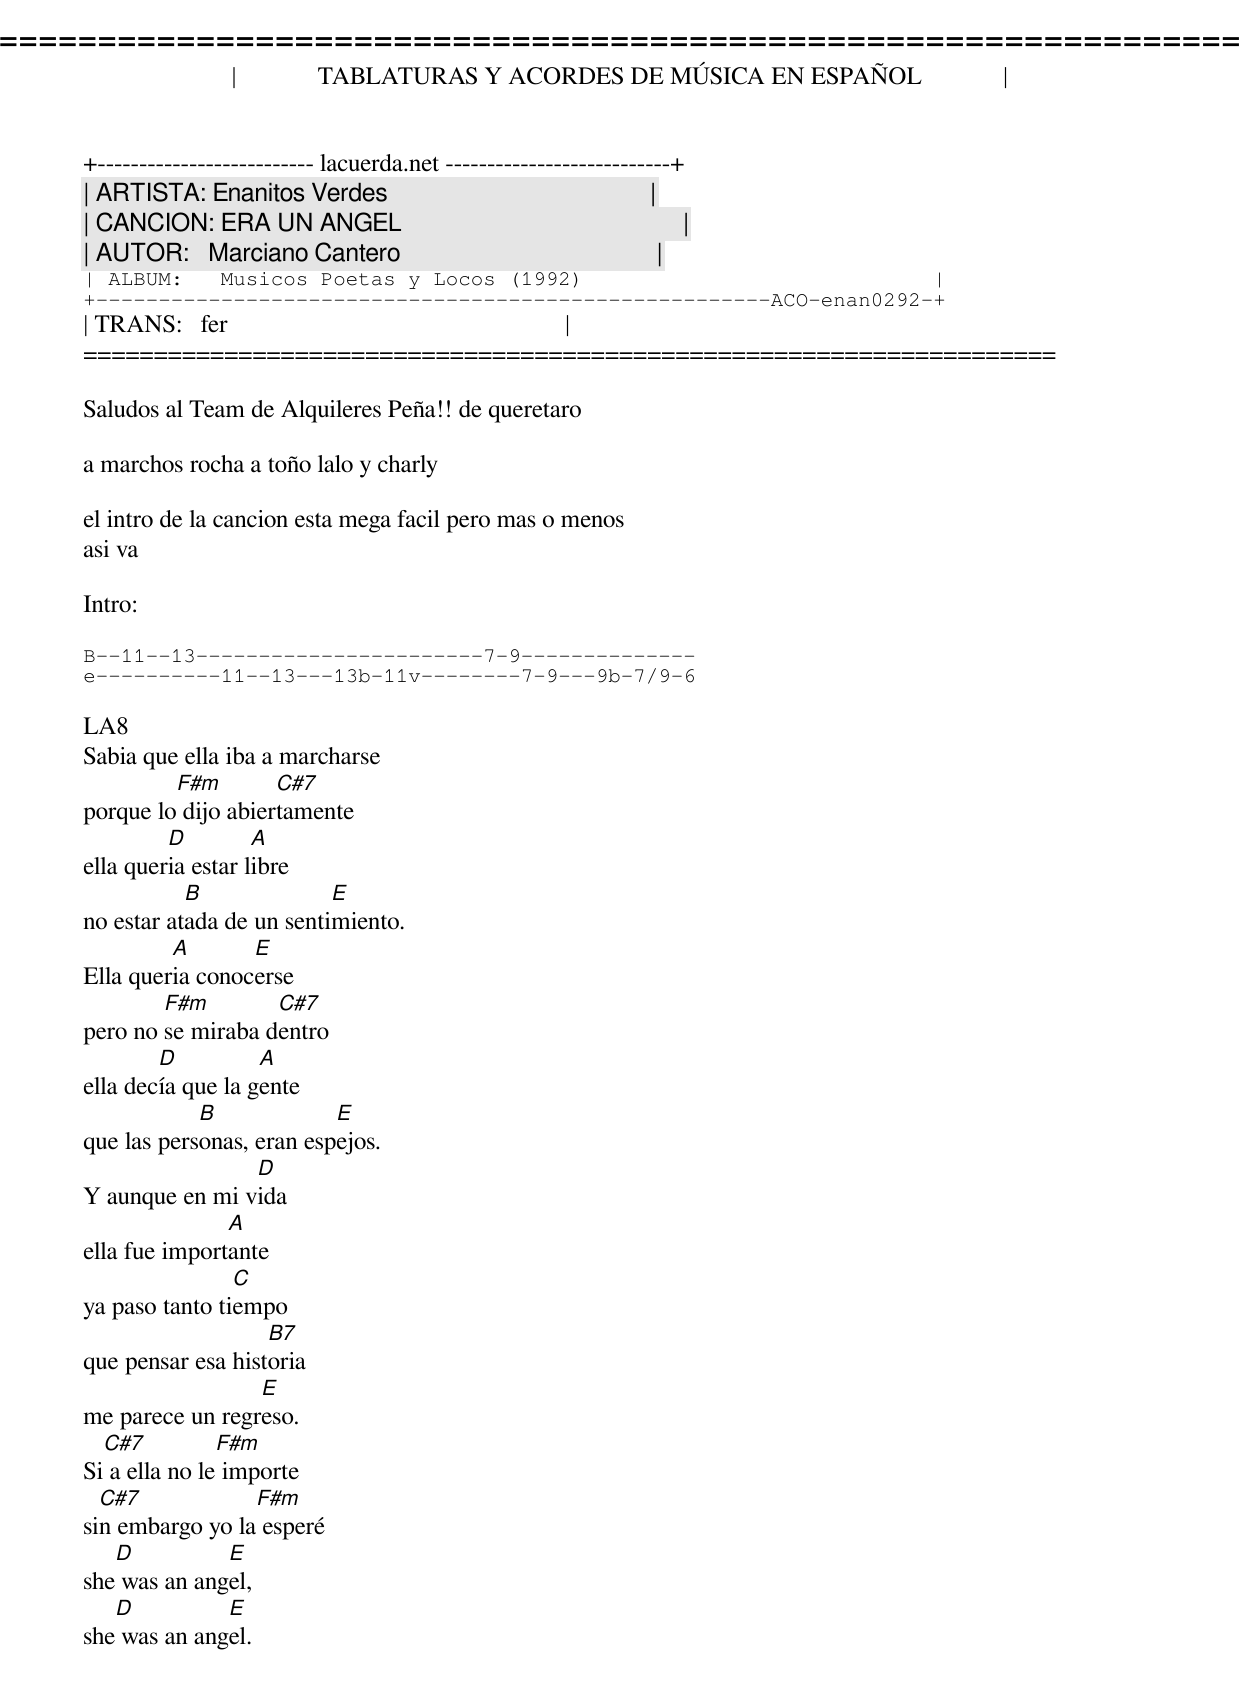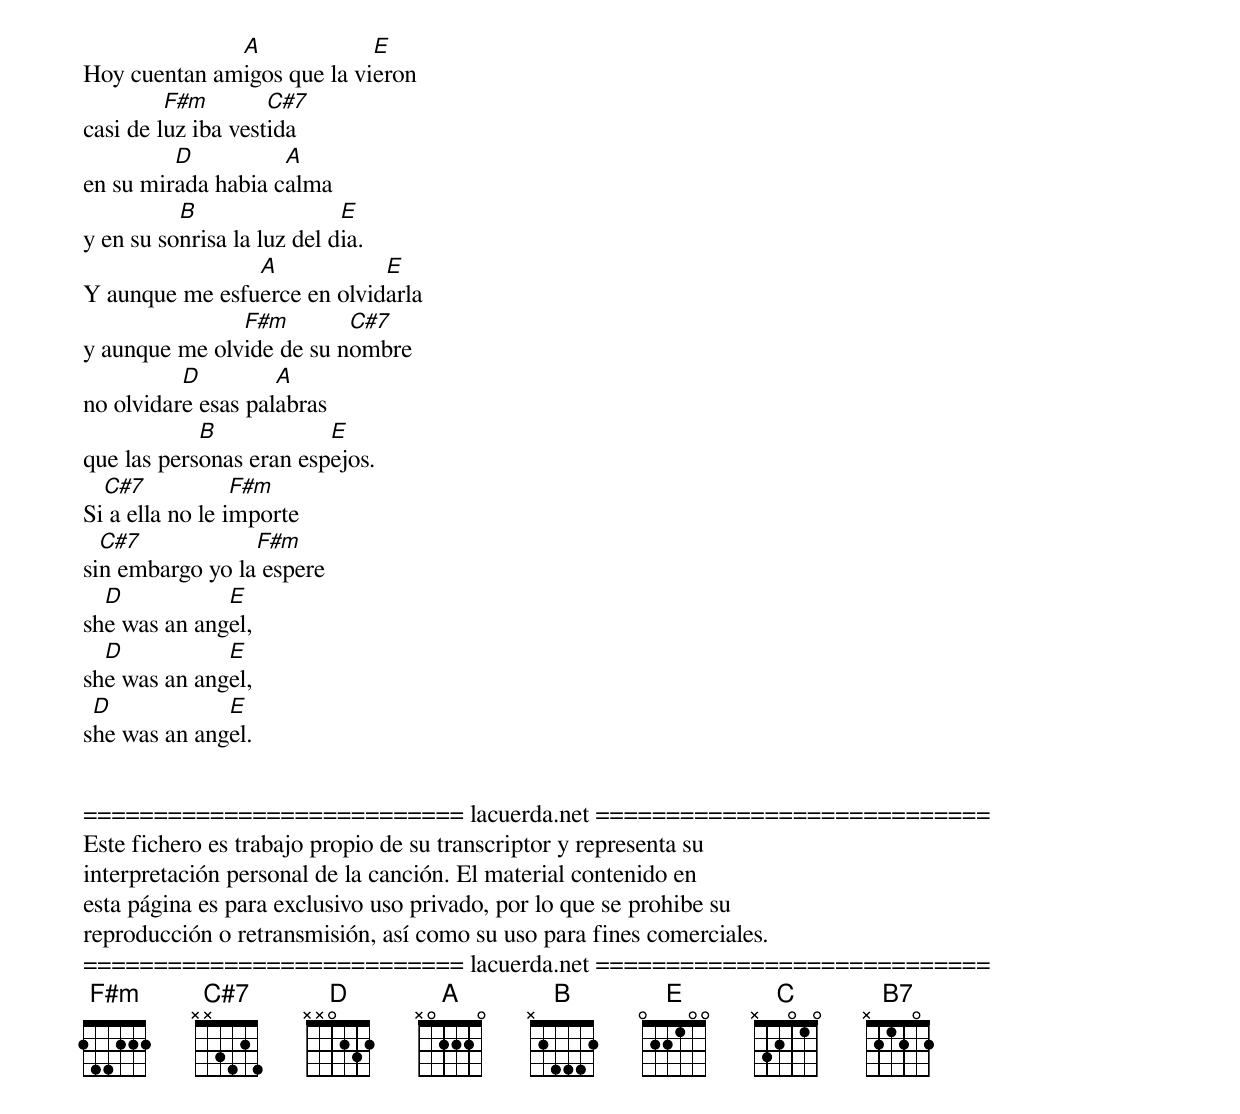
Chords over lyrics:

=====================================================================
|             TABLATURAS Y ACORDES DE MÚSICA EN ESPAÑOL             |
+-------------------------- lacuerda.net ---------------------------+
| ARTISTA: Enanitos Verdes                                          |
| CANCION: ERA UN ANGEL                                             |
| AUTOR:   Marciano Cantero                                         |
| ALBUM:   Musicos Poetas y Locos (1992)                            |
+------------------------------------------------------ACO-enan0292-+
| TRANS:   fer                                                      |
=====================================================================

Saludos al Team de Alquileres Peña!! de queretaro

a marchos rocha a toño lalo y charly

el intro de la cancion esta mega facil pero mas o menos
asi va

Intro:

B--11--13-----------------------7-9--------------
e----------11--13---13b-11v--------7-9---9b-7/9-6

LA8
Sabia que ella iba a marcharse
         F#m        C#7
porque lo dijo abiertamente
         D         A
ella queria estar libre
           B              E
no estar atada de un sentimiento.
         A       E
Ella queria conocerse
        F#m        C#7
pero no se miraba dentro
        D          A
ella decía que la gente
            B             E
que las personas, eran espejos.
                D
Y aunque en mi vida
               A
ella fue importante
                C
ya paso tanto tiempo
                   B7
que pensar esa historia
                 E
me parece un regreso.
  C#7          F#m
Si a ella no le importe
  C#7            F#m
sin embargo yo la esperé
   D          E
she was an angel,
   D          E
she was an angel.

              A             E
Hoy cuentan amigos que la vieron
         F#m        C#7
casi de luz iba vestida
         D          A
en su mirada habia calma
          B                 E
y en su sonrisa la luz del dia.
                A            E
Y aunque me esfuerce en olvidarla
               F#m        C#7
y aunque me olvide de su nombre
          D         A
no olvidare esas palabras
            B            E
que las personas eran espejos.
  C#7            F#m
Si a ella no le importe
  C#7            F#m
sin embargo yo la espere
  D           E
she was an angel,
  D           E
she was an angel,
 D            E
she was an angel.


=========================== lacuerda.net ============================
Este fichero es trabajo propio de su transcriptor y representa su
interpretación personal de la canción. El material contenido en
esta página es para exclusivo uso privado, por lo que se prohibe su
reproducción o retransmisión, así como su uso para fines comerciales.
=========================== lacuerda.net ============================
